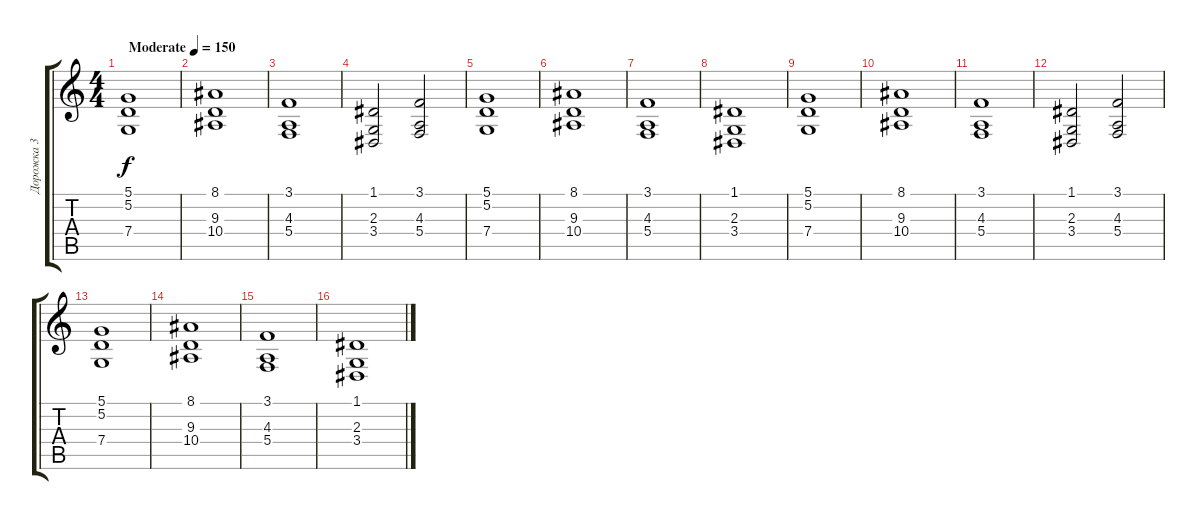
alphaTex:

\track ("Дорожка 3" "Дорожка 3") {instrument stringensemble2}
\staff {score tabs}
\tuning (D4 A3 F3 C3 G2 D2) {hide}
\ts (4 4)
\tempo (150 "Moderate")
\clef g2
\ks c
(5.1 5.2 7.4).1{dy f instrument stringensemble2} |
(8.1 9.3 10.4).1 |
(3.1 4.3 5.4).1 |
(1.1 2.3 3.4).2 (3.1 4.3 5.4).2 |
(5.1 5.2 7.4).1 |
(8.1 9.3 10.4).1 |
(3.1 4.3 5.4).1 |
(1.1 2.3 3.4).1 |
(5.1 5.2 7.4).1 |
(8.1 9.3 10.4).1 |
(3.1 4.3 5.4).1 |
(1.1 2.3 3.4).2 (3.1 4.3 5.4).2 |
(5.1 5.2 7.4).1 |
(8.1 9.3 10.4).1 |
(3.1 4.3 5.4).1 |
(1.1 2.3 3.4).1
